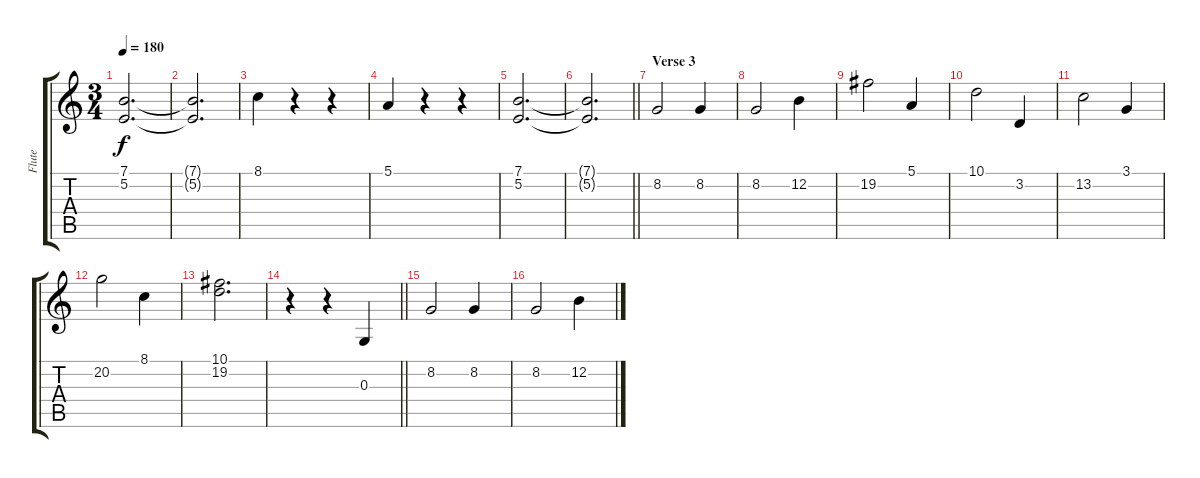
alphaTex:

\track ("Flute" "Flute") {instrument viola}
\staff {score tabs}
\tuning (E4 B3 G3 D3 A2 E2) {hide}
\ts (3 4)
\tempo 180
\clef g2
\ks c
(7.1 5.2).2{d dy f} |
(7.1{t} 5.2{t}).2{d} |
8.1.4 r.4 r.4 |
5.1.4 r.4 r.4 |
(7.1 5.2).2{d} |
\barLineRight lightlight
(7.1{t} 5.2{t}).2{d} |
\section ("" "Verse 3")
8.2.2 8.2.4 |
8.2.2 12.2.4 |
19.2.2 5.1.4 |
10.1.2 3.2.4 |
13.2.2 3.1.4 |
20.2.2 8.1.4 |
(10.1 19.2).2{d} |
\barLineRight lightlight
r.4 r.4 0.3.4 |
8.2.2 8.2.4 |
8.2.2 12.2.4
